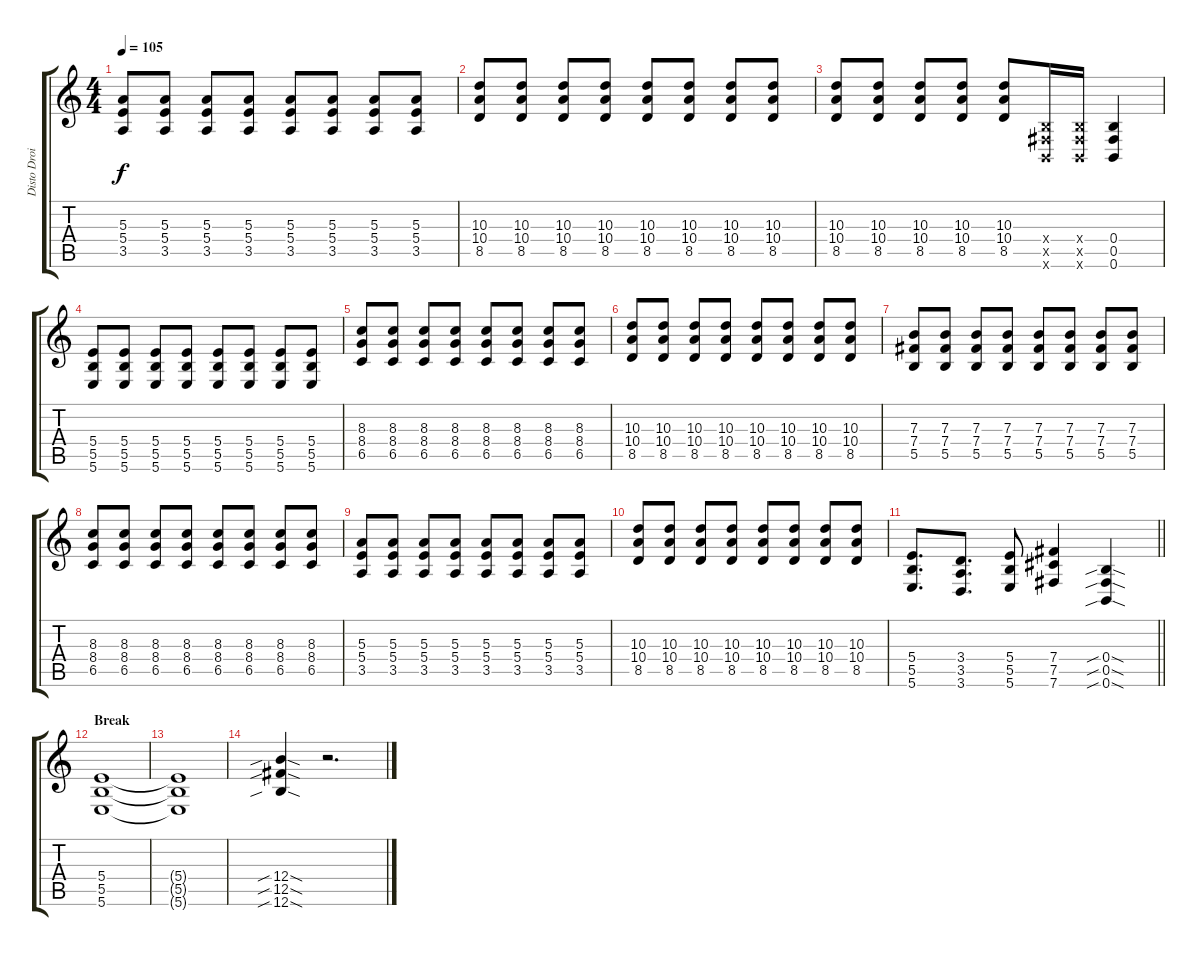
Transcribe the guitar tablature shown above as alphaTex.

\track ("Disto Droite" "Disto Droi") {instrument distortionguitar}
\staff {score tabs}
\tuning (Db4 Ab3 E3 B2 Gb2 B1) {hide}
\ts (4 4)
\tempo 105
\clef g2
\ks c
(5.3 5.4 3.5).8{dy f} (5.3 5.4 3.5).8 (5.3 5.4 3.5).8 (5.3 5.4 3.5).8 (5.3 5.4 3.5).8 (5.3 5.4 3.5).8 (5.3 5.4 3.5).8 (5.3 5.4 3.5).8 |
(10.3 10.4 8.5).8 (10.3 10.4 8.5).8 (10.3 10.4 8.5).8 (10.3 10.4 8.5).8 (10.3 10.4 8.5).8 (10.3 10.4 8.5).8 (10.3 10.4 8.5).8 (10.3 10.4 8.5).8 |
(10.3 10.4 8.5).8 (10.3 10.4 8.5).8 (10.3 10.4 8.5).8 (10.3 10.4 8.5).8 (10.3 10.4 8.5).8 (0.4{x} 0.5{x} 0.6{x}).16 (0.4{x} 0.5{x} 0.6{x}).16 (0.4 0.5 0.6).4 |
(5.4 5.5 5.6).8 (5.4 5.5 5.6).8 (5.4 5.5 5.6).8 (5.4 5.5 5.6).8 (5.4 5.5 5.6).8 (5.4 5.5 5.6).8 (5.4 5.5 5.6).8 (5.4 5.5 5.6).8 |
(8.3 8.4 6.5).8 (8.3 8.4 6.5).8 (8.3 8.4 6.5).8 (8.3 8.4 6.5).8 (8.3 8.4 6.5).8 (8.3 8.4 6.5).8 (8.3 8.4 6.5).8 (8.3 8.4 6.5).8 |
(10.3 10.4 8.5).8 (10.3 10.4 8.5).8 (10.3 10.4 8.5).8 (10.3 10.4 8.5).8 (10.3 10.4 8.5).8 (10.3 10.4 8.5).8 (10.3 10.4 8.5).8 (10.3 10.4 8.5).8 |
(7.3 7.4 5.5).8 (7.3 7.4 5.5).8 (7.3 7.4 5.5).8 (7.3 7.4 5.5).8 (7.3 7.4 5.5).8 (7.3 7.4 5.5).8 (7.3 7.4 5.5).8 (7.3 7.4 5.5).8 |
(8.3 8.4 6.5).8 (8.3 8.4 6.5).8 (8.3 8.4 6.5).8 (8.3 8.4 6.5).8 (8.3 8.4 6.5).8 (8.3 8.4 6.5).8 (8.3 8.4 6.5).8 (8.3 8.4 6.5).8 |
(5.3 5.4 3.5).8 (5.3 5.4 3.5).8 (5.3 5.4 3.5).8 (5.3 5.4 3.5).8 (5.3 5.4 3.5).8 (5.3 5.4 3.5).8 (5.3 5.4 3.5).8 (5.3 5.4 3.5).8 |
(10.3 10.4 8.5).8 (10.3 10.4 8.5).8 (10.3 10.4 8.5).8 (10.3 10.4 8.5).8 (10.3 10.4 8.5).8 (10.3 10.4 8.5).8 (10.3 10.4 8.5).8 (10.3 10.4 8.5).8 |
\barLineRight lightlight
(5.4 5.5 5.6).8{d} (3.4 3.5 3.6).8{d} (5.4 5.5 5.6).8 (7.4 7.5 7.6).4 (0.4{sib sod} 0.5{sib sod} 0.6{sib sod}).4 |
\section ("" "Break")
(5.4 5.5 5.6).1 |
(5.4{t} 5.5{t} 5.6{t}).1 |
(12.4{sib sod} 12.5{sib sod} 12.6{sib sod}).4 r.2{d}
